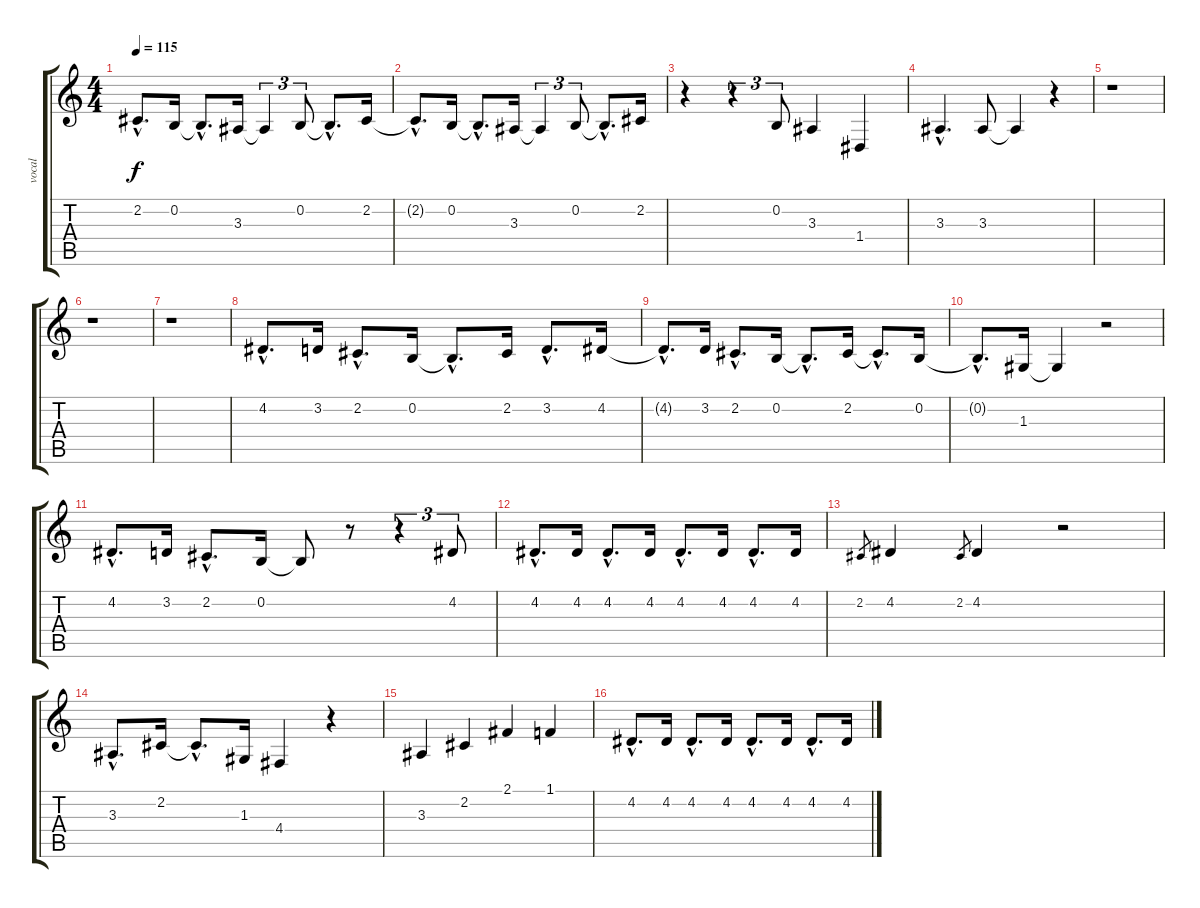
\track ("vocal" "vocal") {instrument trombone}
\staff {score tabs}
\tuning (E4 B3 G3 D3 A2 E2) {hide}
\ts (4 4)
\tempo 115
\clef g2
\ks c
2.2{hac t}.8{d dy f} 0.2.16 0.2{hac t}.8{d} 3.3.16 3.3{t}.4{tu (3 2)} 0.2.8{tu (3 2)} 0.2{hac t}.8{d} 2.2.16 |
2.2{hac t}.8{d} 0.2.16 0.2{hac t}.8{d} 3.3.16 3.3{t}.4{tu (3 2)} 0.2.8{tu (3 2)} 0.2{hac t}.8{d} 2.2.16 |
r.4 r.4{tu (3 2)} 0.2.8{tu (3 2)} 3.3.4 1.4.4 |
3.3{hac}.4{d} 3.3.8 3.3{t}.4 r.4 |
r.1 |
r.1 |
r.1 |
4.2{hac}.8{d} 3.2.16 2.2{hac}.8{d} 0.2.16 0.2{hac t}.8{d} 2.2.16 3.2{hac}.8{d} 4.2.16 |
4.2{hac t}.8{d} 3.2.16 2.2{hac}.8{d} 0.2.16 0.2{hac t}.8{d} 2.2.16 2.2{hac t}.8{d} 0.2.16 |
0.2{hac t}.8{d} 1.3.16 1.3{t}.4 r.2 |
4.2{hac}.8{d} 3.2.16 2.2{hac}.8{d} 0.2.16 0.2{t}.8 r.8 r.4{tu (3 2)} 4.2.8{tu (3 2)} |
4.2{hac}.8{d} 4.2.16 4.2{hac}.8{d} 4.2.16 4.2{hac}.8{d} 4.2.16 4.2{hac}.8{d} 4.2.16 |
2.2.8{gr} 4.2.4 2.2.8{gr} 4.2.4 r.2 |
3.3{hac}.8{d} 2.2.16 2.2{hac t}.8{d} 1.3.16 4.4.4 r.4 |
3.3.4 2.2.4 2.1.4 1.1.4 |
4.2{hac}.8{d} 4.2.16 4.2{hac}.8{d} 4.2.16 4.2{hac}.8{d} 4.2.16 4.2{hac}.8{d} 4.2.16
